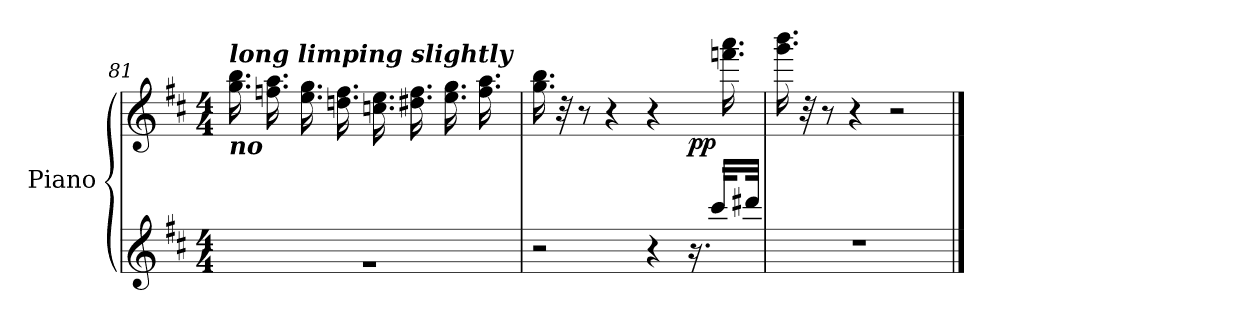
**kern	**kern	**dynam
*part1	*part1	*part1
*staff2	*staff1	*staff1/2
*I"Piano	*	*
!!LO:LB:g=z
*clefG2	*clefG2	*
*k[f#c#]	*k[f#c#]	*
*M4/4	*M4/4	*
=81	=81	=81
*^	*	*
!	!	!LO:TX:b:Bi:t=no	!
!	!	!LO:TX:a:Bi:t=long limping slightly	!
16.ryy	1r	16.gg\ 16.bb\LL	.
32ff#X/K	.	32ryy	.
16.ryy	.	16.ffn\ 16.aa\	.
32dd#X/JJk	.	32ryy	.
16.ryy	.	16.ee\ 16.gg\LL	.
32cc#X/K	.	32ryy	.
16.ryy	.	16.ddn\ 16.ff\	.
32dd#X/JJk	.	32ryy	.
16.ryy	.	16.ccn\ 16.ee\LL	.
32ff/K	.	32ryy	.
16.ryy	.	16.dd#\ 16.ff\	.
32dd#/JJk	.	32ryy	.
16.ryy	.	16.ee\ 16.gg\LL	.
32cc/K	.	32ryy	.
16.ryy	.	16.ff\ 16.aa\	.
32dd#/JJk	.	32ryy	.
*v	*v	*	*
=82	=82	=82
*	*^	*
2r	16.gg\ 16.bb\	2..ryy	.
.	32r	.	.
.	8r	.	.
.	4r	.	.
4r	4r	.	.
!	!	!	!LO:DY:b
16.r	4ryy	.	pp
32ccc#/KLL	.	.	.
16.ryy	.	16.fffn\ 16.aaa\	.
32ddd#X/JJk	.	32ryy	.
*	*v	*v	*
=83	=83	=83
1r	16.ggg\ 16.bbb\	.
.	32r	.
.	8r	.
.	4r	.
.	2r	.
==	==	==
*-	*-	*-
